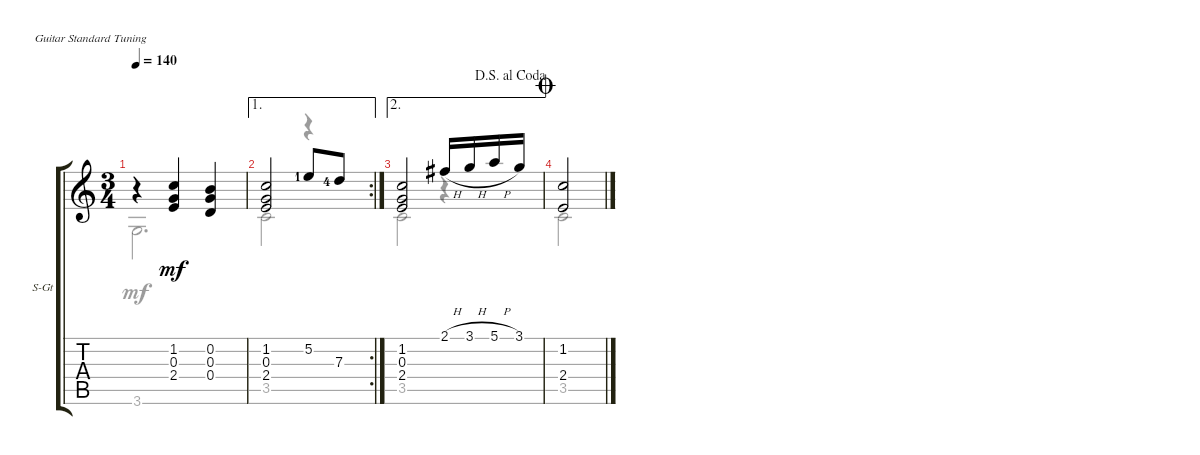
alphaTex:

\defaultSystemsLayout 4
\bracketExtendMode groupsimilarinstruments
\firstSystemTrackNameOrientation horizontal
\otherSystemsTrackNameOrientation horizontal
\track ("Steel Guitar" "S-Gt") {instrument acousticguitarsteel}
\staff {score tabs}
\tuning (E4 B3 G3 D3 A2 E2)
\voice
\ts (3 4)
\tempo 140
\clef g2
\ks c
r.4{dy mf} (1.2 0.3 2.4).4 (0.4 0.3 0.2).4 |
\ae 1
\rc 2
(1.2 0.3 2.4).2 5.2{lf 2}.8 7.3{lf 5}.8 |
\ae 2
\jump dalsegnoalcoda
(1.2 0.3 2.4).2 2.1{h}.16 3.1{h}.16 5.1{h}.16 3.1.16 |
\jump coda
(1.2 2.4).2
\voice
\clef g2
\ottava regular
\simile none
\ks c
3.6.2{d dy mf} |
3.5.2 r.4 |
3.5.2 r.4 |
3.5.2
